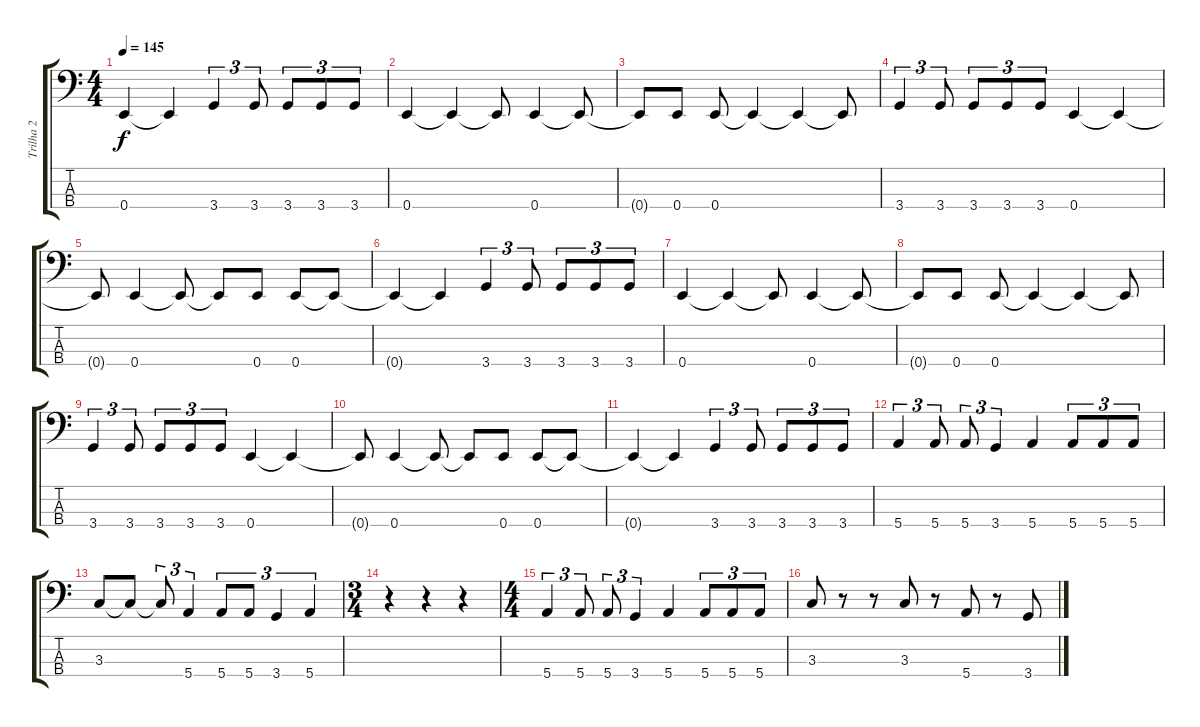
\track ("Trilha 2" "Trilha 2") {instrument slapbass1}
\staff {score tabs}
\tuning (G2 D2 A1 E1) {hide}
\ts (4 4)
\tempo 145
\clef f4
\ks c
0.4{t}.4{dy f} 0.4{t}.4 3.4.4{tu (3 2)} 3.4.8{tu (3 2)} 3.4.8{tu (3 2)} 3.4.8{tu (3 2)} 3.4.8{tu (3 2)} |
0.4.4 0.4{t}.4 0.4{t}.8 0.4.4 0.4{t}.8 |
0.4{t}.8 0.4.8 0.4.8 0.4{t}.4 0.4{t}.4 0.4{t}.8 |
3.4.4{tu (3 2)} 3.4.8{tu (3 2)} 3.4.8{tu (3 2)} 3.4.8{tu (3 2)} 3.4.8{tu (3 2)} 0.4.4 0.4{t}.4 |
0.4{t}.8 0.4.4 0.4{t}.8 0.4{t}.8 0.4.8 0.4.8 0.4{t}.8 |
0.4{t}.4 0.4{t}.4 3.4.4{tu (3 2)} 3.4.8{tu (3 2)} 3.4.8{tu (3 2)} 3.4.8{tu (3 2)} 3.4.8{tu (3 2)} |
0.4.4 0.4{t}.4 0.4{t}.8 0.4.4 0.4{t}.8 |
0.4{t}.8 0.4.8 0.4.8 0.4{t}.4 0.4{t}.4 0.4{t}.8 |
3.4.4{tu (3 2)} 3.4.8{tu (3 2)} 3.4.8{tu (3 2)} 3.4.8{tu (3 2)} 3.4.8{tu (3 2)} 0.4.4 0.4{t}.4 |
0.4{t}.8 0.4.4 0.4{t}.8 0.4{t}.8 0.4.8 0.4.8 0.4{t}.8 |
0.4{t}.4 0.4{t}.4 3.4.4{tu (3 2)} 3.4.8{tu (3 2)} 3.4.8{tu (3 2)} 3.4.8{tu (3 2)} 3.4.8{tu (3 2)} |
5.4.4{tu (3 2)} 5.4.8{tu (3 2)} 5.4.8{tu (3 2)} 3.4.4{tu (3 2)} 5.4.4 5.4.8{tu (3 2)} 5.4.8{tu (3 2)} 5.4.8{tu (3 2)} |
3.3.8 3.3{t}.8 3.3{t}.8{tu (3 2)} 5.4.4{tu (3 2)} 5.4.8{tu (3 2)} 5.4.8{tu (3 2)} 3.4.4{tu (3 2)} 5.4.4{tu (3 2)} |
\ts (3 4)
r.4 r.4 r.4 |
\ts (4 4)
5.4.4{tu (3 2)} 5.4.8{tu (3 2)} 5.4.8{tu (3 2)} 3.4.4{tu (3 2)} 5.4.4 5.4.8{tu (3 2)} 5.4.8{tu (3 2)} 5.4.8{tu (3 2)} |
3.3.8 r.8 r.8 3.3.8 r.8 5.4.8 r.8 3.4.8
